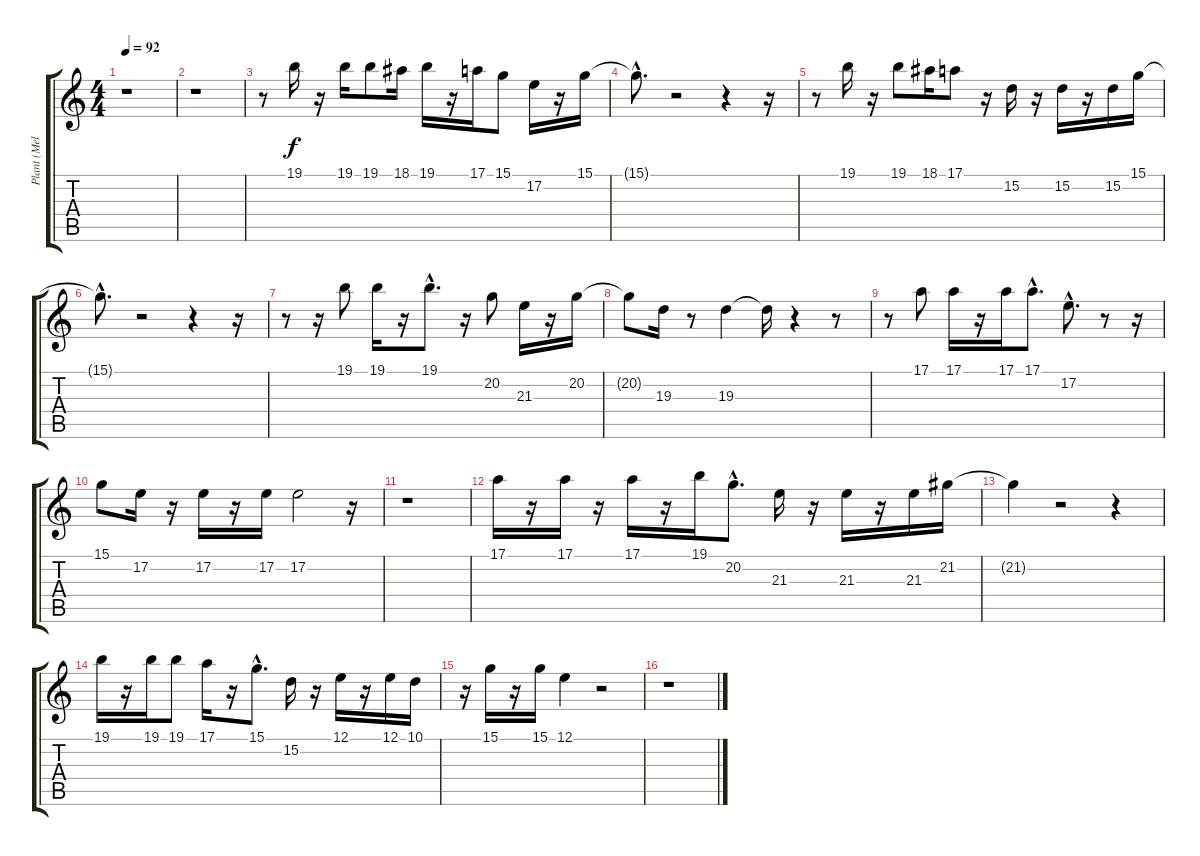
\track ("Plant (Melody)" "Plant (Mel") {instrument harmonica}
\staff {score tabs}
\tuning (E4 B3 G3 D3 A2 E2) {hide}
\ts (4 4)
\tempo 92
\clef g2
\ks c
r.1{dy f} |
r.1 |
r.8 19.1.16 r.16 19.1.16 19.1.8 18.1.16 19.1.16 r.16 17.1.16 15.1.8 17.2.16 r.16 15.1.16 |
15.1{hac t}.8{d} r.2 r.4 r.16 |
r.8 19.1.16 r.16 19.1.8 18.1.16 17.1.8 r.16 15.2.16 r.16 15.2.16 r.16 15.2.16 15.1.16 |
15.1{hac t}.8{d} r.2 r.4 r.16 |
r.8 r.16 19.1.8 19.1.16 r.16 19.1{hac}.8{d} r.16 20.2.8 21.3.16 r.16 20.2.16 |
20.2{t}.8 19.3.16 r.8 19.3.4 19.3{t}.16 r.4 r.8 |
r.8 17.1.8 17.1.16 r.16 17.1.16 17.1{hac}.8{d} 17.2{hac}.8{d} r.8 r.16 |
15.1.8 17.2.16 r.16 17.2.16 r.16 17.2.16 17.2.2 r.16 |
r.1 |
17.1.16 r.16 17.1.16 r.16 17.1.16 r.16 19.1.16 20.2{hac}.8{d} 21.3.16 r.16 21.3.16 r.16 21.3.16 21.2.16 |
21.2{t}.4 r.2 r.4 |
19.1.16 r.16 19.1.16 19.1.8 17.1.16 r.16 15.1{hac}.8{d} 15.2.16 r.16 12.1.16 r.16 12.1.16 10.1.16 |
r.16 15.1.16 r.16 15.1.16 12.1.4 r.2 |
r.1
